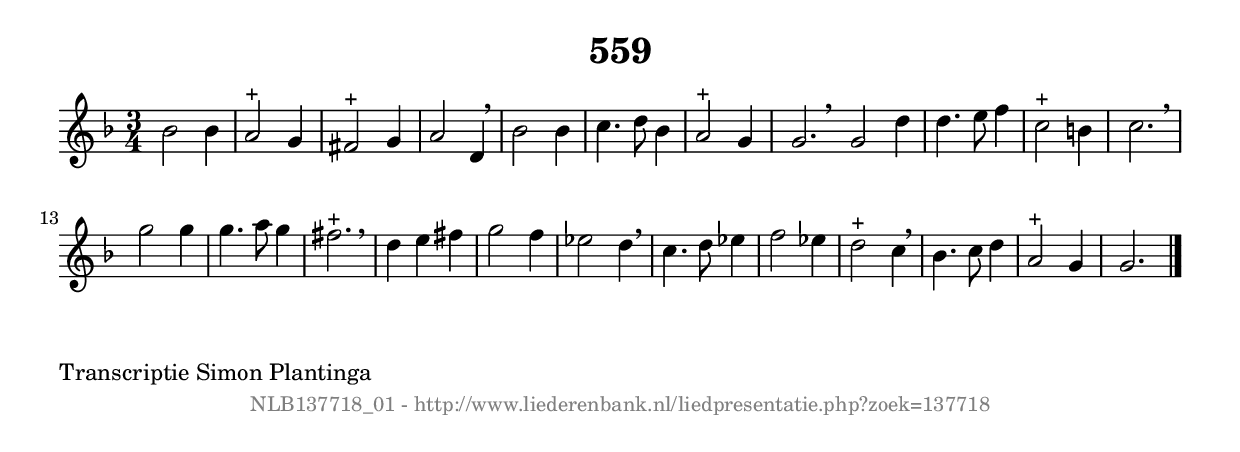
%
% produced by wce2krn 1.64 (7 June 2014)
%
\version"2.16"
#(append! paper-alist '(("long" . (cons (* 210 mm) (* 2000 mm)))))
#(set-default-paper-size "long")
sb = {\breathe}
mBreak = {\breathe }
bBreak = {\breathe }
x = {\once\override NoteHead #'style = #'cross }
gl=\glissando
itime={\override Staff.TimeSignature #'stencil = ##f }
ficta = {\once\set suggestAccidentals = ##t}
fine = {\once\override Score.RehearsalMark #'self-alignment-X = #1 \mark \markup {\italic{Fine}}}
dc = {\once\override Score.RehearsalMark #'self-alignment-X = #1 \mark \markup {\italic{D.C.}}}
dcf = {\once\override Score.RehearsalMark #'self-alignment-X = #1 \mark \markup {\italic{D.C. al Fine}}}
dcc = {\once\override Score.RehearsalMark #'self-alignment-X = #1 \mark \markup {\italic{D.C. al Coda}}}
ds = {\once\override Score.RehearsalMark #'self-alignment-X = #1 \mark \markup {\italic{D.S.}}}
dsf = {\once\override Score.RehearsalMark #'self-alignment-X = #1 \mark \markup {\italic{D.S. al Fine}}}
dsc = {\once\override Score.RehearsalMark #'self-alignment-X = #1 \mark \markup {\italic{D.S. al Coda}}}
pv = {\set Score.repeatCommands = #'((volta "1"))}
sv = {\set Score.repeatCommands = #'((volta "2"))}
tv = {\set Score.repeatCommands = #'((volta "3"))}
qv = {\set Score.repeatCommands = #'((volta "4"))}
xv = {\set Score.repeatCommands = #'((volta #f))}
\header{ tagline = ""
title = "559"
}
\score {{
\key g \dorian
\relative g'
{
\set melismaBusyProperties = #'()
\time 3/4
\tempo 4=120
\override Score.MetronomeMark #'transparent = ##t
\override Score.RehearsalMark #'break-visibility = #(vector #t #t #f)
bes2 bes4 | a2^"+" g4 | fis2^"+" g4 | a2 d,4 \sb | bes'2 bes4 | c4. d8 bes4 | a2^"+" g4 | g2. \bar ":|:" \bBreak
g2 d'4 | d4. e8 f4 | c2^"+" b4 | c2. \sb | g'2 g4 | g4. a8 g4 | fis2.^"+" | \mBreak \bar "|"
d4 e4 fis4 | g2 f4 | ees2 d4 \sb | c4. d8 ees4 | f2 ees4 | d2^"+" c4 \sb | bes4. c8 d4 | a2^"+" g4 | g2. \bar "|."
 }}
 \midi { }
 \layout {
            indent = 0.0\cm
}
}
\markup { \wordwrap-string #" 
Transcriptie Simon Plantinga
"}
\markup { \vspace #0 } \markup { \with-color #grey \fill-line { \center-column { \smaller "NLB137718_01 - http://www.liederenbank.nl/liedpresentatie.php?zoek=137718" } } }
